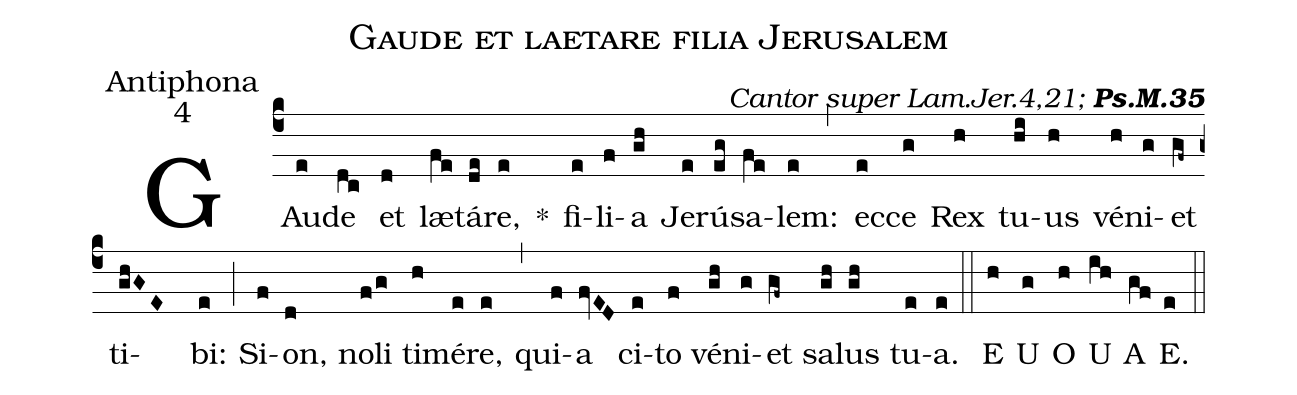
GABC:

name:Gaude et laetare filia Jerusalem;
office-part:Antiphona;
mode:4;
commentary:{\itshape\mdseries Cantor super Lam.Jer.4,21;\/} {\bfseries Ps.M.35};
%%
(c4) GAu(e)de(dc) et(d) læ(fe)tá(de)re,(e) <sp>*</sp>()
fi(e)li(f)a(gh) Je(e)rú(eg)sa(fe)lem:(e) (,)
ec(e)ce(g) Rex(h) tu(hi)us(h) vé(h)ni(g)et(gf~) ti(ghGE/ ){bi}:(e) (;)
Si(f)on,(d) noli(f!/g) ti(h)mé(e)re,(e) (,)
qui(f)a(fvED) ci(e)to(f) vé(gh)ni(g)et(gf~) sa(gh)lus(gh) tu(e)a.(e) (::)
<eu> E(h) U(g) O(h) U(ih) A(gf) E.(e) </eu> (::)
